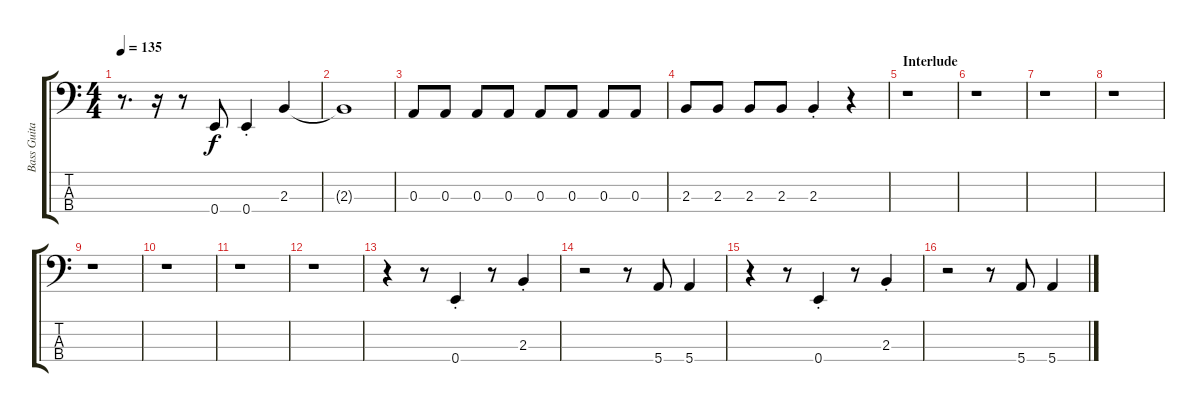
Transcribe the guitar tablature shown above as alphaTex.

\track ("Bass Guitar" "Bass Guita") {instrument electricbasspick}
\staff {score tabs}
\tuning (G2 D2 A1 E1) {hide}
\ts (4 4)
\tempo 135
\clef f4
\ks c
r.8{d dy f} r.16 r.8 0.4.8 0.4{st}.4 2.3.4 |
2.3{t}.1 |
0.3.8 0.3.8 0.3.8 0.3.8 0.3.8 0.3.8 0.3.8 0.3.8 |
2.3.8 2.3.8 2.3.8 2.3.8 2.3{st}.4 r.4 |
\section ("" "Interlude")
r.1 |
r.1 |
r.1 |
r.1 |
r.1 |
r.1 |
r.1 |
r.1 |
r.4 r.8 0.4{st}.4 r.8 2.3{st}.4 |
r.2 r.8 5.4.8 5.4.4 |
r.4 r.8 0.4{st}.4 r.8 2.3{st}.4 |
r.2 r.8 5.4.8 5.4.4
